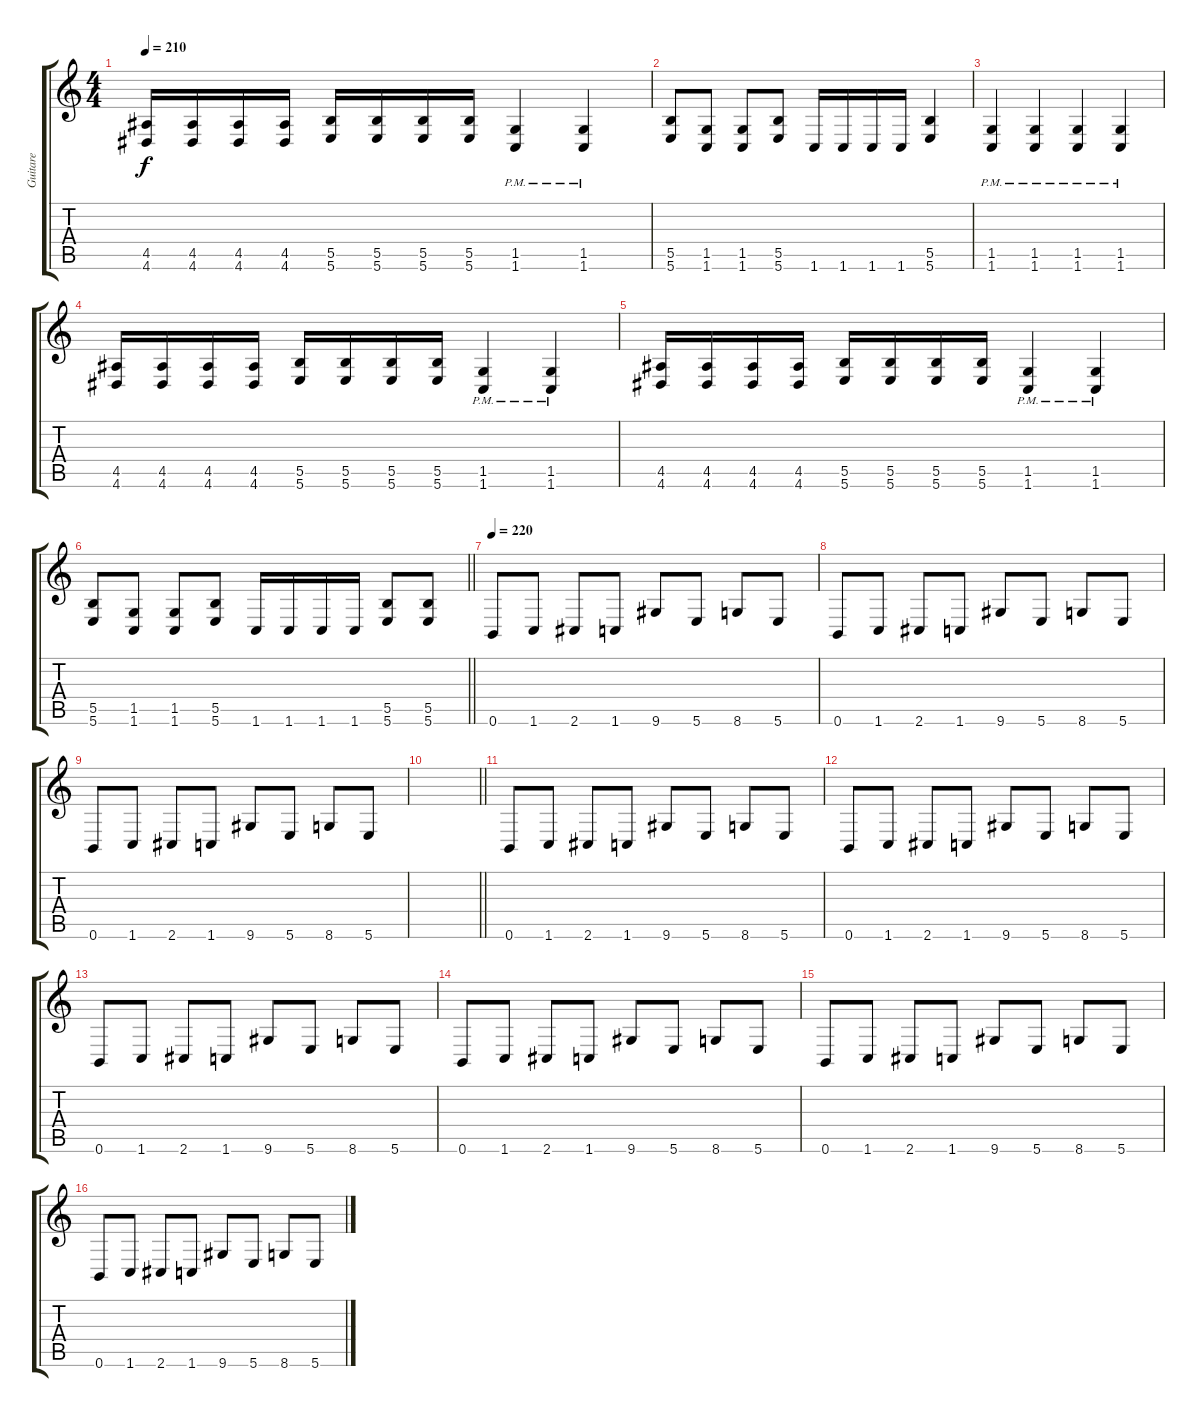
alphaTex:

\track ("Guitare" "Guitare") {instrument distortionguitar}
\staff {score tabs}
\tuning (B3 Gb3 D3 B2 Gb2 B1) {hide}
\ts (4 4)
\tempo 210
\clef g2
\ks c
(4.5 4.6).16{dy f} (4.5 4.6).16 (4.5 4.6).16 (4.5 4.6).16 (5.5 5.6).16 (5.5 5.6).16 (5.5 5.6).16 (5.5 5.6).16 (1.5{pm} 1.6{pm}).4 (1.5{pm} 1.6{pm}).4 |
(5.5 5.6).8 (1.5 1.6).8 (1.5 1.6).8 (5.5 5.6).8 1.6.16 1.6.16 1.6.16 1.6.16 (5.5 5.6).4 |
(1.5{pm} 1.6{pm}).4 (1.5{pm} 1.6{pm}).4 (1.5{pm} 1.6{pm}).4 (1.5{pm} 1.6{pm}).4 |
(4.5 4.6).16 (4.5 4.6).16 (4.5 4.6).16 (4.5 4.6).16 (5.5 5.6).16 (5.5 5.6).16 (5.5 5.6).16 (5.5 5.6).16 (1.5{pm} 1.6{pm}).4 (1.5{pm} 1.6{pm}).4 |
(4.5 4.6).16 (4.5 4.6).16 (4.5 4.6).16 (4.5 4.6).16 (5.5 5.6).16 (5.5 5.6).16 (5.5 5.6).16 (5.5 5.6).16 (1.5{pm} 1.6{pm}).4 (1.5{pm} 1.6{pm}).4 |
\barLineRight lightlight
(5.5 5.6).8 (1.5 1.6).8 (1.5 1.6).8 (5.5 5.6).8 1.6.16 1.6.16 1.6.16 1.6.16 (5.5 5.6).8 (5.5 5.6).8 |
\tempo 220
0.6.8 1.6.8 2.6.8 1.6.8 9.6.8 5.6.8 8.6.8 5.6.8 |
0.6.8 1.6.8 2.6.8 1.6.8 9.6.8 5.6.8 8.6.8 5.6.8 |
0.6.8 1.6.8 2.6.8 1.6.8 9.6.8 5.6.8 8.6.8 5.6.8 |
\barLineRight lightlight
|
0.6.8 1.6.8 2.6.8 1.6.8 9.6.8 5.6.8 8.6.8 5.6.8 |
0.6.8 1.6.8 2.6.8 1.6.8 9.6.8 5.6.8 8.6.8 5.6.8 |
0.6.8 1.6.8 2.6.8 1.6.8 9.6.8 5.6.8 8.6.8 5.6.8 |
0.6.8 1.6.8 2.6.8 1.6.8 9.6.8 5.6.8 8.6.8 5.6.8 |
0.6.8 1.6.8 2.6.8 1.6.8 9.6.8 5.6.8 8.6.8 5.6.8 |
0.6.8 1.6.8 2.6.8 1.6.8 9.6.8 5.6.8 8.6.8 5.6.8
